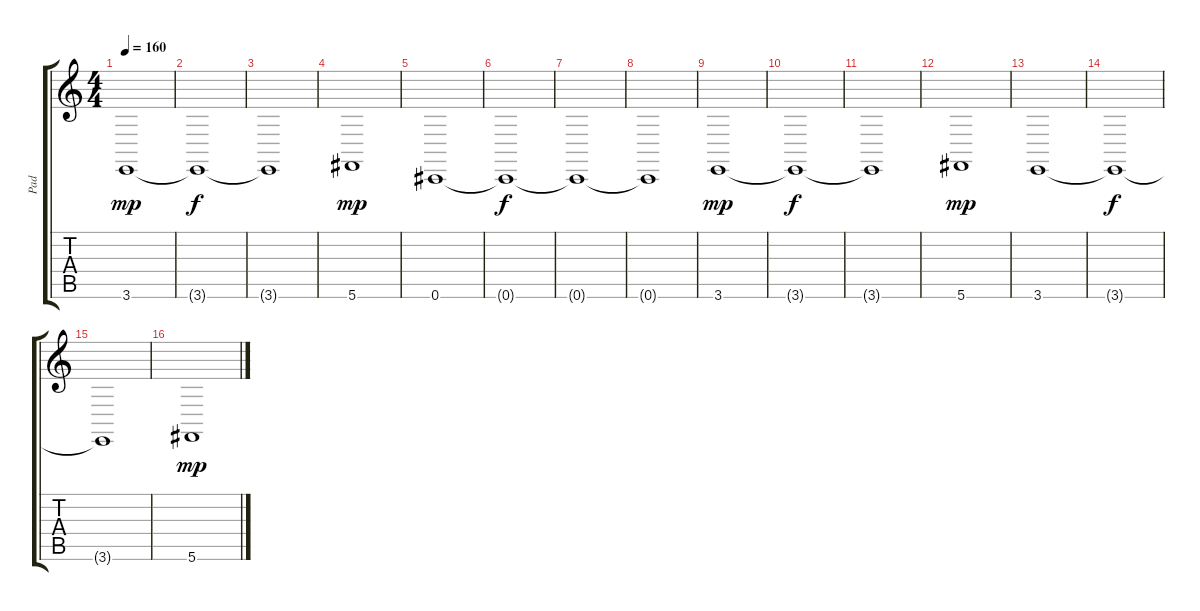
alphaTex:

\track ("Pad" "Pad") {instrument pad2warm}
\staff {score tabs}
\tuning (Eb4 Bb3 Gb3 Db3 Ab2 Db2) {hide}
\ts (4 4)
\tempo 160
\clef g2
\ks c
3.6.1{dy mp} |
3.6{t}.1{dy f} |
3.6{t}.1 |
5.6.1{dy mp} |
0.6.1 |
0.6{t}.1{dy f} |
0.6{t}.1 |
0.6{t}.1 |
3.6.1{dy mp} |
3.6{t}.1{dy f} |
3.6{t}.1 |
5.6.1{dy mp} |
3.6.1 |
3.6{t}.1{dy f} |
3.6{t}.1 |
5.6.1{dy mp}
